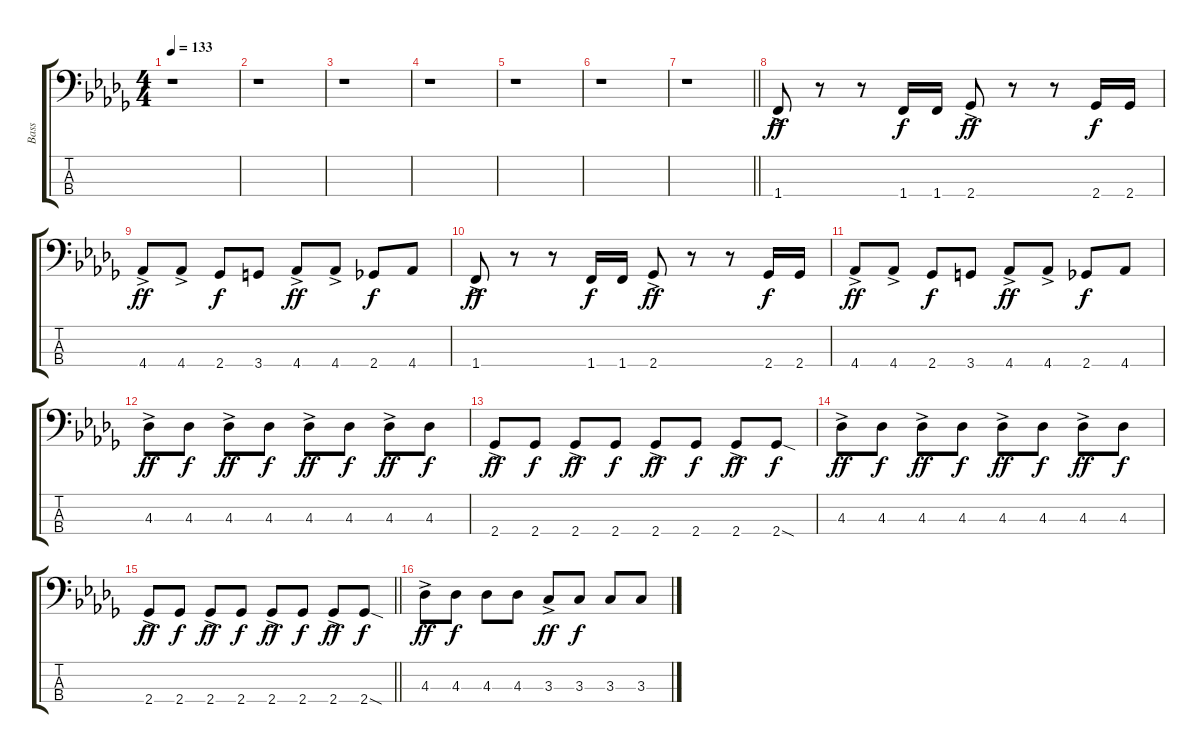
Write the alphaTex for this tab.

\track ("Bass" "Bass") {instrument electricbasspick}
\staff {score tabs}
\tuning (G2 D2 A1 E1) {hide}
\ts (4 4)
\tempo 133
\clef f4
\ks db
r.1{dy f} |
r.1 |
r.1 |
r.1 |
r.1 |
r.1 |
\barLineRight lightlight
r.1 |
1.4{ac}.8{dy ff} r.8 r.8 1.4.16{dy f} 1.4.16 2.4{ac}.8{dy ff} r.8 r.8 2.4.16{dy f} 2.4.16 |
4.4{ac}.8{dy ff} 4.4{ac}.8 2.4.8{dy f} 3.4.8 4.4{ac}.8{dy ff} 4.4{ac}.8 2.4.8{dy f} 4.4.8 |
1.4{ac}.8{dy ff} r.8 r.8 1.4.16{dy f} 1.4.16 2.4{ac}.8{dy ff} r.8 r.8 2.4.16{dy f} 2.4.16 |
4.4{ac}.8{dy ff} 4.4{ac}.8 2.4.8{dy f} 3.4.8 4.4{ac}.8{dy ff} 4.4{ac}.8 2.4.8{dy f} 4.4.8 |
4.3{ac}.8{dy ff} 4.3.8{dy f} 4.3{ac}.8{dy ff} 4.3.8{dy f} 4.3{ac}.8{dy ff} 4.3.8{dy f} 4.3{ac}.8{dy ff} 4.3.8{dy f} |
2.4{ac}.8{dy ff} 2.4.8{dy f} 2.4{ac}.8{dy ff} 2.4.8{dy f} 2.4{ac}.8{dy ff} 2.4.8{dy f} 2.4{ac}.8{dy ff} 2.4{sod}.8{dy f} |
4.3{ac}.8{dy ff} 4.3.8{dy f} 4.3{ac}.8{dy ff} 4.3.8{dy f} 4.3{ac}.8{dy ff} 4.3.8{dy f} 4.3{ac}.8{dy ff} 4.3.8{dy f} |
\barLineRight lightlight
2.4{ac}.8{dy ff} 2.4.8{dy f} 2.4{ac}.8{dy ff} 2.4.8{dy f} 2.4{ac}.8{dy ff} 2.4.8{dy f} 2.4{ac}.8{dy ff} 2.4{sod}.8{dy f} |
4.3{ac}.8{dy ff} 4.3.8{dy f} 4.3.8 4.3.8 3.3{ac}.8{dy ff} 3.3.8{dy f} 3.3.8 3.3.8
